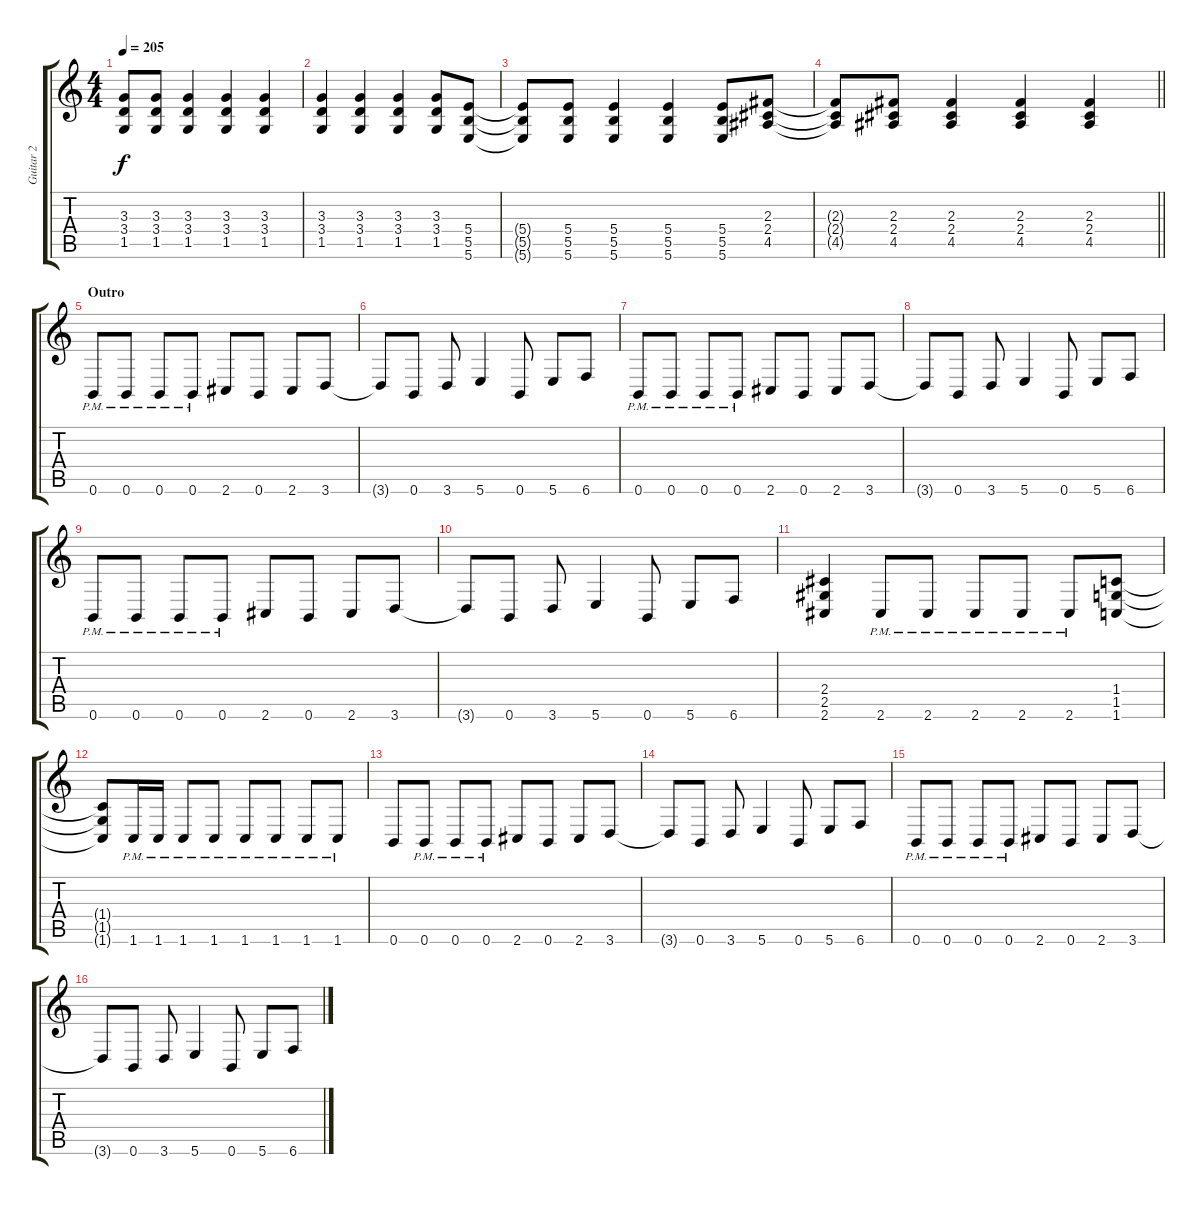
\track ("Guitar 2" "Guitar 2") {instrument overdrivenguitar}
\staff {score tabs}
\tuning (Db4 Ab3 E3 B2 Gb2 B1) {hide}
\ts (4 4)
\tempo 205
\clef g2
\ks c
(3.3{t} 3.4{t} 1.5{t}).8{dy f} (3.3 3.4 1.5).8 (3.3 3.4 1.5).4 (3.3 3.4 1.5).4 (3.3 3.4 1.5).4 |
(3.3 3.4 1.5).4 (3.3 3.4 1.5).4 (3.3 3.4 1.5).4 (3.3 3.4 1.5).8 (5.4 5.5 5.6).8 |
(5.4{t} 5.5{t} 5.6{t}).8 (5.4 5.5 5.6).8 (5.4 5.5 5.6).4 (5.4 5.5 5.6).4 (5.4 5.5 5.6).8 (2.3 2.4 4.5).8 |
\barLineRight lightlight
(2.3{t} 2.4{t} 4.5{t}).8 (2.3 2.4 4.5).8 (2.3 2.4 4.5).4 (2.3 2.4 4.5).4 (2.3 2.4 4.5).4 |
\section ("" "Outro")
0.6{pm}.8 0.6{pm}.8 0.6{pm}.8 0.6{pm}.8 2.6.8 0.6.8 2.6.8 3.6.8 |
3.6{t}.8 0.6.8 3.6.8 5.6.4 0.6.8 5.6.8 6.6.8 |
0.6{pm}.8 0.6{pm}.8 0.6{pm}.8 0.6{pm}.8 2.6.8 0.6.8 2.6.8 3.6.8 |
3.6{t}.8 0.6.8 3.6.8 5.6.4 0.6.8 5.6.8 6.6.8 |
0.6{pm}.8 0.6{pm}.8 0.6{pm}.8 0.6{pm}.8 2.6.8 0.6.8 2.6.8 3.6.8 |
3.6{t}.8 0.6.8 3.6.8 5.6.4 0.6.8 5.6.8 6.6.8 |
(2.4 2.5 2.6).4 2.6{pm}.8 2.6{pm}.8 2.6{pm}.8 2.6{pm}.8 2.6{pm}.8 (1.4 1.5 1.6).8 |
(1.4{t} 1.5{t} 1.6{t}).8 1.6{pm}.16 1.6{pm}.16 1.6{pm}.8 1.6{pm}.8 1.6{pm}.8 1.6{pm}.8 1.6{pm}.8 1.6{pm}.8 |
0.6.8 0.6{pm}.8 0.6{pm}.8 0.6{pm}.8 2.6.8 0.6.8 2.6.8 3.6.8 |
3.6{t}.8 0.6.8 3.6.8 5.6.4 0.6.8 5.6.8 6.6.8 |
0.6{pm}.8 0.6{pm}.8 0.6{pm}.8 0.6{pm}.8 2.6.8 0.6.8 2.6.8 3.6.8 |
3.6{t}.8 0.6.8 3.6.8 5.6.4 0.6.8 5.6.8 6.6.8
